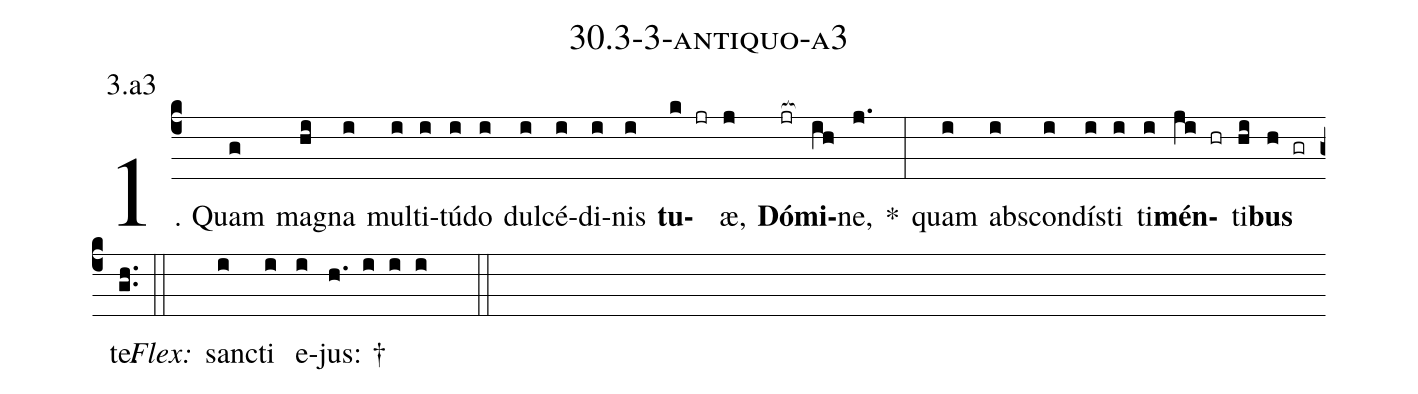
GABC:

name: 30.3-3-antiquo-a3;
annotation: 3.a3;
%%
(c4)1. Quam(g) ma(hi)gna(i) mul(i)ti(i)tú(i)do(i) dul(i)cé(i)di(i)nis(i) <b>tu</b>(k jr)æ,(j) <b>Dó</b>(jr[ocb:1{])<b>mi</b>(ih[ocb:0}])ne,(j.) *(:) quam(i) abs(i)con(i)dís(i)ti(i) ti(i)<b>mén</b>(ji hr)ti(hi)<b>bus</b>(h gr) te.(gh..) (::)
<i>Flex:</i>()  sanc(i)ti(i) e(i)jus: †(h. i i i  ::)
